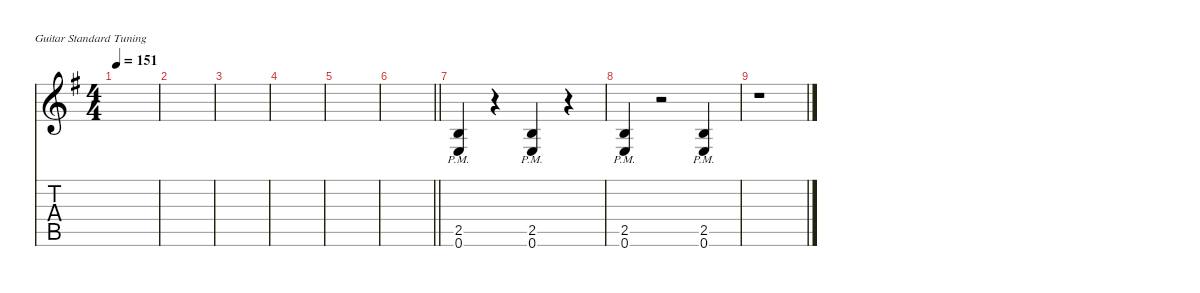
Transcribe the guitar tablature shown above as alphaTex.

\defaultSystemsLayout 4
\hideDynamics
\bracketExtendMode nobrackets
\singleTrackTrackNamePolicy hidden
\multiTrackTrackNamePolicy hidden
\otherSystemsTrackNameOrientation horizontal
\track ("Guitar 3" "dist.guit.") {defaultSystemsLayout 16 instrument distortionguitar}
\staff {score tabs}
\tuning (E4 B3 G3 D3 A2 E2)
\ts (4 4)
\tempo 151
\clef g2
\ks eminor
|
|
|
|
|
\barLineRight lightlight
|
(2.5{pm acc forcenatural} 0.6{pm acc forcenatural}).4{beam Up} r.4{beam Up} (2.5{pm acc forcenatural} 0.6{pm acc forcenatural}).4{beam Up} r.4{beam Up} |
(2.5{pm acc forcenatural} 0.6{pm acc forcenatural}).4{beam Up} r.2{beam Up} (2.5{pm acc forcenatural} 0.6{pm acc forcenatural}).4{beam Up} |
r.1{beam Down}
